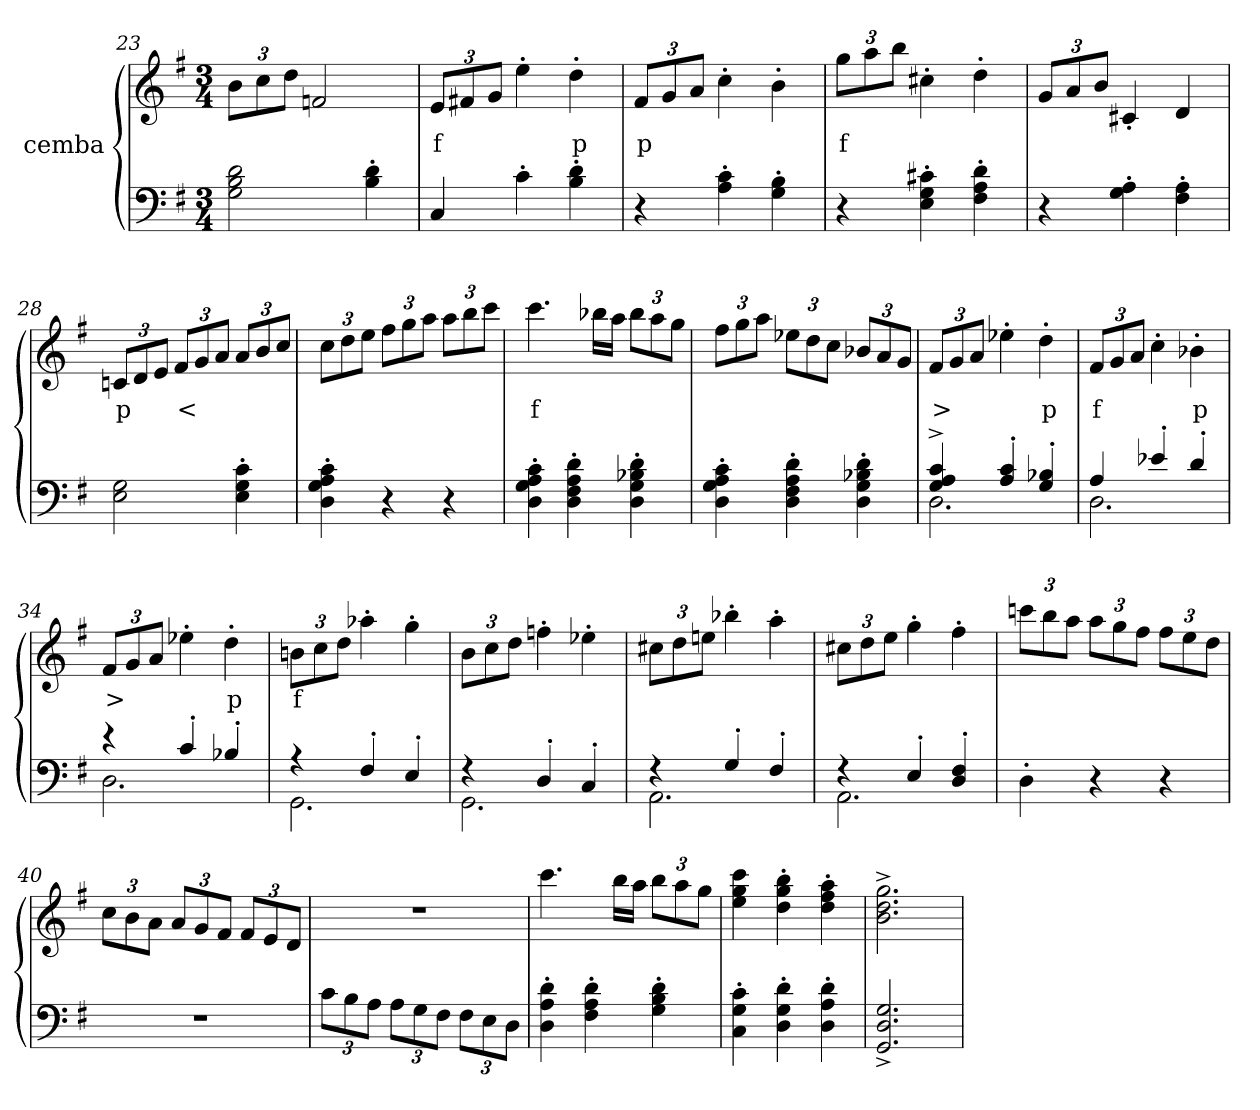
**kern	**kern	**text
*part2	*part1	*part1
*staff2	*staff1	*staff1
*I"cemba	*I"cemba	*
*clefF4	*clefG2	*
*k[f#]	*k[f#]	*
*G:	*G:	*
*M3/4	*M3/4	*
=23	=23	=23
2G\ 2B\ 2d\	12b\L	.
.	12cc\	.
.	12dd\J	.
.	2fn/	.
4B\'> 4d\'>	.	.
=24	=24	=24
4C/	12e/L	f
.	12f#X/	.
.	12g/J	.
4c'>\	4ee'>\	.
4B\'> 4d\'>	4dd'>\	p
=25	=25	=25
4r	12f#/L	p
.	12g/	.
.	12a/J	.
4A\'> 4c\'>	4cc'>\	.
4G\'> 4B\'>	4b'>\	.
=26	=26	=26
4r	12gg\L	f
.	12aa\	.
.	12bb\J	.
4E\'> 4G\'> 4c#X\'>	4cc#X'>\	.
4F#\'> 4A\'> 4d\'>	4dd'>\	.
=27	=27	=27
4r	12g/L	.
.	12a/	.
.	12b/J	.
4G\'> 4A\'>	4c#X'>/	.
4F#\'> 4A\'>	4d/	.
=28	=28	=28
2E\ 2G\	12cn/L	p
.	12d/	.
.	12e/J	.
.	12f#/L	<
.	12g/	.
.	12a/J	.
4E\'> 4G\'> 4c\'>	12a/L	.
.	12b/	.
.	12cc/J	.
=29	=29	=29
4D\'> 4G\'> 4A\'> 4c\'>	12cc\L	.
.	12dd\	.
.	12ee\J	.
4r	12ff#\L	.
.	12gg\	.
.	12aa\J	.
4r	12aa\L	.
.	12bb\	.
.	12ccc\J	.
=30	=30	=30
4D\'> 4G\'> 4A\'> 4c\'>	4.ccc\	f
4D\'> 4F#\'> 4A\'> 4d\'>	.	.
.	16bb-X\LL	.
.	16aa\JJ	.
4D\'> 4G\'> 4B-X\'> 4d\'>	12bb-\L	.
.	12aa\	.
.	12gg\J	.
=31	=31	=31
4D\'> 4G\'> 4A\'> 4c\'>	12ff#\L	.
.	12gg\	.
.	12aa\J	.
4D\'> 4F#\'> 4A\'> 4d\'>	12ee-X\L	.
.	12dd\	.
.	12cc\J	.
4D\'> 4G\'> 4B-X\'> 4d\'>	12b-X/L	.
.	12a/	.
.	12g/J	.
=32	=32	=32
*^	*	*
4G/^> 4A/^> 4c/^>	2.D\	12f#/L	>
.	.	12g/	.
.	.	12a/J	.
4A/'> 4c/'>	.	4ee-X'>\	.
4G/'> 4B-X/'>	.	4dd'>\	p
=33	=33	=33	=33
4A/	2.D\	12f#/L	f
.	.	12g/	.
.	.	12a/J	.
4e-X'>/	.	4cc'>\	.
4d'>/	.	4b-X'>\	p
=34	=34	=34	=34
4r	2.D\	12f#/L	>
.	.	12g/	.
.	.	12a/J	.
4c'>/	.	4ee-X'>\	.
4B-X'>/	.	4dd'>\	p
=35	=35	=35	=35
4r	2.GG\	12bn\L	f
.	.	12cc\	.
.	.	12dd\J	.
4F#'>/	.	4aa-X'>\	.
4E'>/	.	4gg'>\	.
=36	=36	=36	=36
4r	2.GG\	12b\L	.
.	.	12cc\	.
.	.	12dd\J	.
4D'>/	.	4ffn'>\	.
4C'>/	.	4ee-X'>\	.
=37	=37	=37	=37
4r	2.AA\	12cc#X\L	.
.	.	12dd\	.
.	.	12een\J	.
4G'>/	.	4bb-X'>\	.
4F#'>/	.	4aa'>\	.
=38	=38	=38	=38
4r	2.AA\	12cc#X\L	.
.	.	12dd\	.
.	.	12ee\J	.
4E'>/	.	4gg'>\	.
4D/'> 4F#/'>	.	4ff#'>\	.
*v	*v	*	*
=39	=39	=39
4D'>\	12cccn\L	.
.	12bb\	.
.	12aa\J	.
4r	12aa\L	.
.	12gg\	.
.	12ff#\J	.
4r	12ff#\L	.
.	12ee\	.
.	12dd\J	.
=40	=40	=40
2.r	12cc\L	.
.	12b\	.
.	12a\J	.
.	12a/L	.
.	12g/	.
.	12f#/J	.
.	12f#/L	.
.	12e/	.
.	12d/J	.
=41	=41	=41
12c\L	2.r	.
12B\	.	.
12A\J	.	.
12A\L	.	.
12G\	.	.
12F#\J	.	.
12F#\L	.	.
12E\	.	.
12D\J	.	.
=42	=42	=42
4D\'> 4A\'> 4d\'>	4.ccc\	.
4F#\'> 4A\'> 4d\'>	.	.
.	16bb\LL	.
.	16aa\JJ	.
4G\'> 4B\'> 4d\'>	12bb\L	.
.	12aa\	.
.	12gg\J	.
=43	=43	=43
4C\'> 4G\'> 4c\'>	4ee\ 4gg\ 4ccc\	.
4D\'> 4G\'> 4d\'>	4dd\'> 4gg\'> 4bb\'>	.
4D\'> 4A\'> 4d\'>	4dd\'> 4ff#\'> 4aa\'>	.
=44	=44	=44
2.GG/^> 2.D/^> 2.G/^>	2.b\^> 2.dd\^> 2.gg\^>	.
=	=	=
*-	*-	*-
